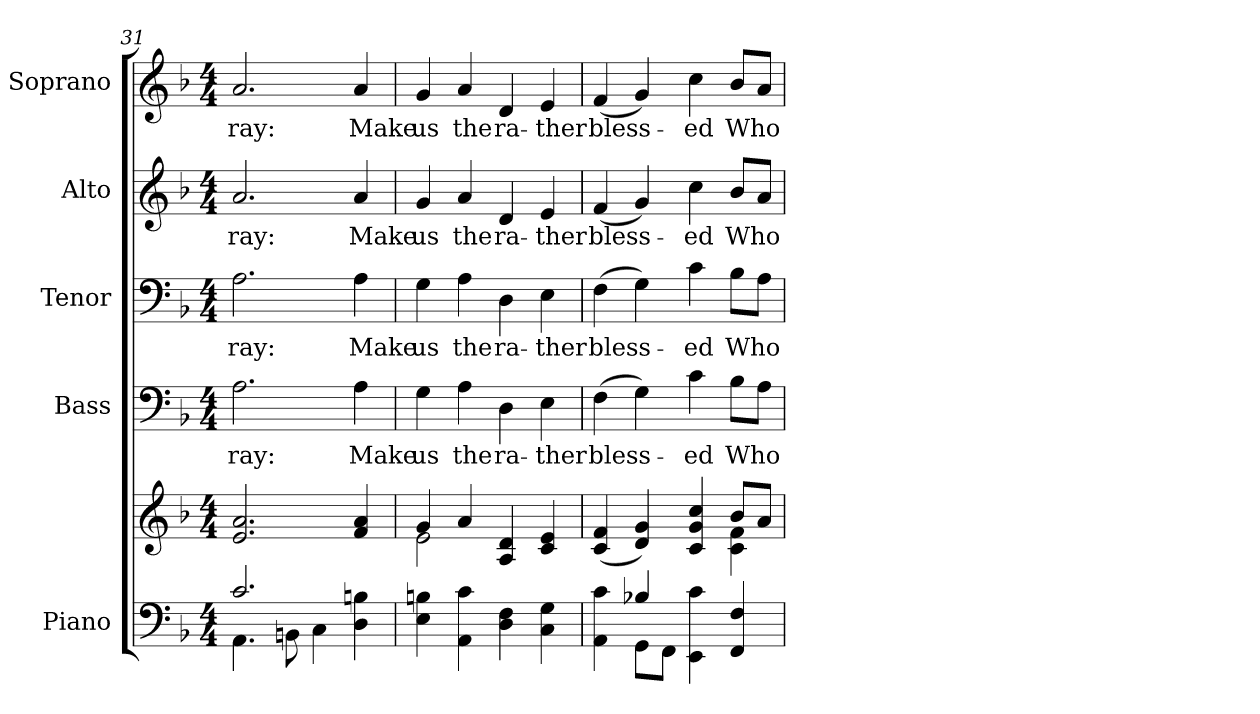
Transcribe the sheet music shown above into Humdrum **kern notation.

**kern	**kern	**kern	**text	**kern	**text	**kern	**text	**kern	**text
*part5	*part5	*part4	*part4	*part3	*part3	*part2	*part2	*part1	*part1
*staff6	*staff5	*staff4	*staff4	*staff3	*staff3	*staff2	*staff2	*staff1	*staff1
*I"Piano	*	*I"Bass	*	*I"Tenor	*	*I"Alto	*	*I"Soprano	*
*I'Pno.	*	*I'B.	*	*I'T.	*	*I'A.	*	*I'S.	*
*clefF4	*clefG2	*clefF4	*	*clefF4	*	*clefG2	*	*clefG2	*
*k[b-]	*k[b-]	*k[b-]	*	*k[b-]	*	*k[b-]	*	*k[b-]	*
*F:	*F:	*F:	*	*F:	*	*F:	*	*F:	*
*M4/4	*M4/4	*M4/4	*	*M4/4	*	*M4/4	*	*M4/4	*
=31	=31	=31	=31	=31	=31	=31	=31	=31	=31
*^	*	*	*	*	*	*	*	*	*
!	!	!	!	!LO:LY:b:color=#000000	!	!	!	!	!	!
!	!	!	!	!	!	!LO:LY:b:color=#000000	!	!	!	!
!	!	!	!	!	!	!	!	!LO:LY:b:color=#000000	!	!
!	!	!	!	!	!	!	!	!	!	!LO:LY:b:color=#000000
2.ci/	4.AAi\	2.ei/ 2.ai	2.Ai\	ray:	2.Ai\	ray:	2.ai/	ray:	2.ai/	ray:
.	8BBni\	.	.	.	.	.	.	.	.	.
.	4Ci\	.	.	.	.	.	.	.	.	.
!	!	!	!	!LO:LY:b:color=#000000	!	!	!	!	!	!
!	!	!	!	!	!	!LO:LY:b:color=#000000	!	!	!	!
!	!	!	!	!	!	!	!	!LO:LY:b:color=#000000	!	!
!	!	!	!	!	!	!	!	!	!	!LO:LY:b:color=#000000
4Di\ 4Bni	4ryy	4fi/ 4ai	4Ai\	Make	4Ai\	Make	4ai/	Make	4ai/	Make
*v	*v	*	*	*	*	*	*	*	*	*
!!LO:LB:g=z
=32	=32	=32	=32	=32	=32	=32	=32	=32	=32
*	*^	*	*	*	*	*	*	*	*
*^	*	*	*	*	*	*	*	*	*	*
!	!	!	!	!	!LO:LY:b:color=#000000	!	!	!	!	!	!
*v	*v	*	*	*	*	*	*	*	*	*	*
*^	*	*	*	*	*	*	*	*	*	*
!	!	!	!	!	!	!	!LO:LY:b:color=#000000	!	!	!	!
*v	*v	*	*	*	*	*	*	*	*	*	*
*^	*	*	*	*	*	*	*	*	*	*
!	!	!	!	!	!	!	!	!	!LO:LY:b:color=#000000	!	!
*v	*v	*	*	*	*	*	*	*	*	*	*
*^	*	*	*	*	*	*	*	*	*	*
!	!	!	!	!	!	!	!	!	!	!	!LO:LY:b:color=#000000
*v	*v	*	*	*	*	*	*	*	*	*	*
4Ei\ 4Bni	4gi/	2ei\	4Gi\	us	4Gi\	us	4gi/	us	4gi/	us
!	!	!	!	!LO:LY:b:color=#000000	!	!	!	!	!	!
!	!	!	!	!	!	!LO:LY:b:color=#000000	!	!	!	!
!	!	!	!	!	!	!	!	!LO:LY:b:color=#000000	!	!
!	!	!	!	!	!	!	!	!	!	!LO:LY:b:color=#000000
4AAi\ 4ci	4ai/	.	4Ai\	the	4Ai\	the	4ai/	the	4ai/	the
!	!	!	!	!LO:LY:b:color=#000000	!	!	!	!	!	!
!	!	!	!	!	!	!LO:LY:b:color=#000000	!	!	!	!
!	!	!	!	!	!	!	!	!LO:LY:b:color=#000000	!	!
!	!	!	!	!	!	!	!	!	!	!LO:LY:b:color=#000000
4Di\ 4Fi	4Ai/ 4di	2ryy	4Di\	ra-	4Di\	ra-	4di/	ra-	4di/	ra-
!	!	!	!	!LO:LY:b:color=#000000	!	!	!	!	!	!
!	!	!	!	!	!	!LO:LY:b:color=#000000	!	!	!	!
!	!	!	!	!	!	!	!	!LO:LY:b:color=#000000	!	!
!	!	!	!	!	!	!	!	!	!	!LO:LY:b:color=#000000
4Ci\ 4Gi	4ci/ 4ei	.	4Ei\	-ther	4Ei\	-ther	4ei/	-ther	4ei/	-ther
=33	=33	=33	=33	=33	=33	=33	=33	=33	=33	=33
*^	*	*	*	*	*	*	*	*	*	*
!	!	!	!	!	!LO:LY:b:color=#000000	!	!	!	!	!	!
!	!	!	!	!	!	!	!LO:LY:b:color=#000000	!	!	!	!
!	!	!	!	!	!	!	!	!	!LO:LY:b:color=#000000	!	!
!	!	!	!	!	!	!	!	!	!	!	!LO:LY:b:color=#000000
4AAi\ 4ci	4ryy	(4ci/ 4fi	2ryy	(4Fi\	bless-	(4Fi\	bless-	(4fi/	bless-	(4fi/	bless-
4B-Xi/	8GGi\L	4di/ 4gi)	.	4Gi\)	.	4Gi\)	.	4gi/)	.	4gi/)	.
.	8FFi\J	.	.	.	.	.	.	.	.	.	.
!	!	!	!	!	!LO:LY:b:color=#000000	!	!	!	!	!	!
!	!	!	!	!	!	!	!LO:LY:b:color=#000000	!	!	!	!
!	!	!	!	!	!	!	!	!	!LO:LY:b:color=#000000	!	!
!	!	!	!	!	!	!	!	!	!	!	!LO:LY:b:color=#000000
4EEi\ 4ci	2ryy	4ci/ 4gi 4cci	4ryy	4ci\	-ed	4ci\	-ed	4cci\	-ed	4cci\	-ed
!	!	!	!	!	!LO:LY:b:color=#000000	!	!	!	!	!	!
!	!	!	!	!	!	!	!LO:LY:b:color=#000000	!	!	!	!
!	!	!	!	!	!	!	!	!	!LO:LY:b:color=#000000	!	!
!	!	!	!	!	!	!	!	!	!	!	!LO:LY:b:color=#000000
4FFi/ 4Fi	.	8b-i/L	4ci\ 4fi	8B-i\L	Who	8B-i\L	Who	8b-i/L	Who	8b-i/L	Who
.	.	8ai/J	.	8Ai\J	.	8Ai\J	.	8ai/J	.	8ai/J	.
*v	*v	*	*	*	*	*	*	*	*	*	*
*	*v	*v	*	*	*	*	*	*	*	*
=	=	=	=	=	=	=	=	=	=
*-	*-	*-	*-	*-	*-	*-	*-	*-	*-
